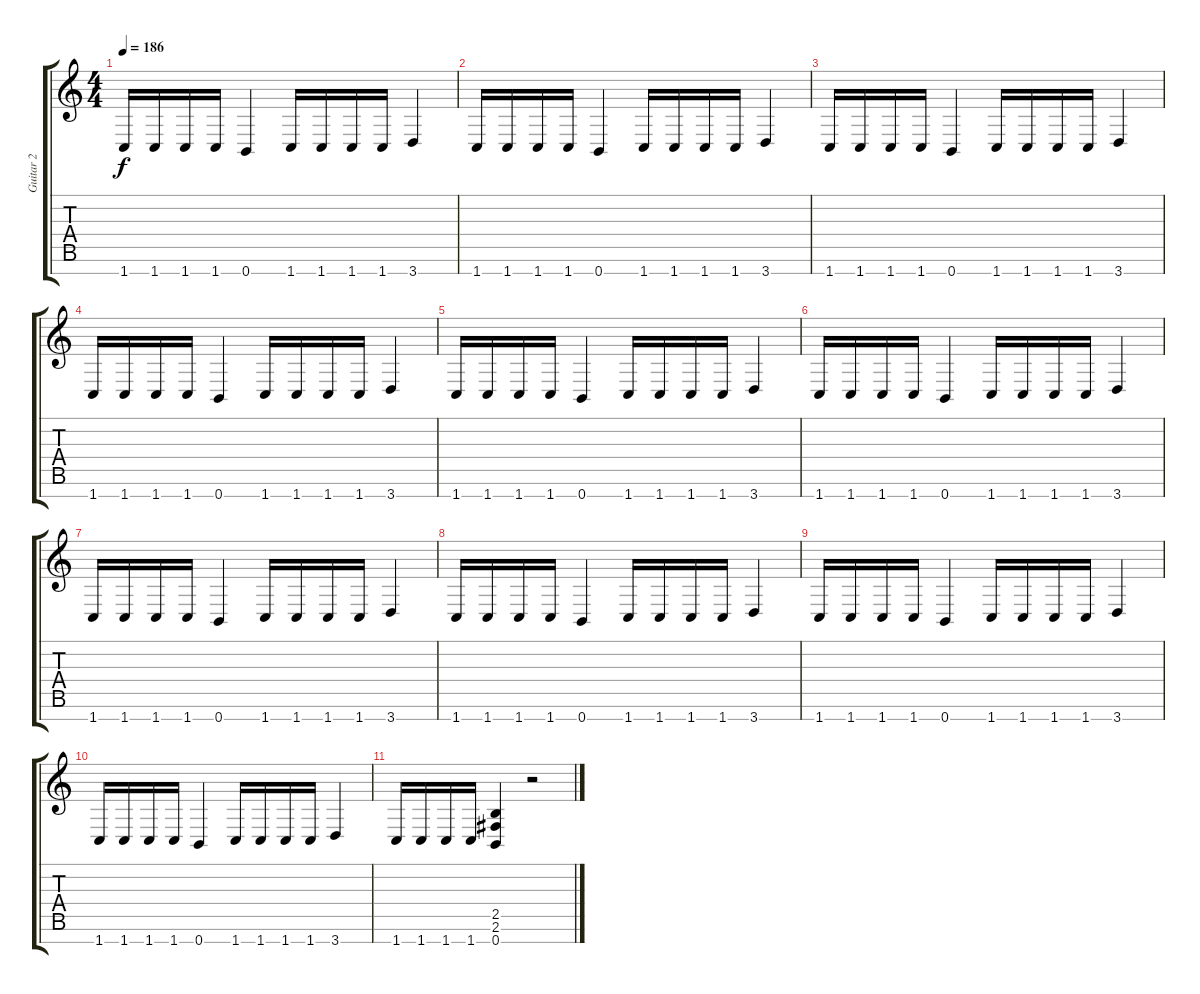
\track ("Guitar 2" "Guitar 2") {instrument distortionguitar}
\staff {score tabs}
\tuning (E4 B3 G3 D3 A2 E2 B1) {hide}
\ts (4 4)
\tempo 186
\clef g2
\ks c
1.7.16{dy f} 1.7.16 1.7.16 1.7.16 0.7.4 1.7.16 1.7.16 1.7.16 1.7.16 3.7.4 |
1.7.16 1.7.16 1.7.16 1.7.16 0.7.4 1.7.16 1.7.16 1.7.16 1.7.16 3.7.4 |
1.7.16 1.7.16 1.7.16 1.7.16 0.7.4 1.7.16 1.7.16 1.7.16 1.7.16 3.7.4 |
1.7.16 1.7.16 1.7.16 1.7.16 0.7.4 1.7.16 1.7.16 1.7.16 1.7.16 3.7.4 |
1.7.16 1.7.16 1.7.16 1.7.16 0.7.4 1.7.16 1.7.16 1.7.16 1.7.16 3.7.4 |
1.7.16 1.7.16 1.7.16 1.7.16 0.7.4 1.7.16 1.7.16 1.7.16 1.7.16 3.7.4 |
1.7.16 1.7.16 1.7.16 1.7.16 0.7.4 1.7.16 1.7.16 1.7.16 1.7.16 3.7.4 |
1.7.16 1.7.16 1.7.16 1.7.16 0.7.4 1.7.16 1.7.16 1.7.16 1.7.16 3.7.4 |
1.7.16 1.7.16 1.7.16 1.7.16 0.7.4 1.7.16 1.7.16 1.7.16 1.7.16 3.7.4 |
1.7.16 1.7.16 1.7.16 1.7.16 0.7.4 1.7.16 1.7.16 1.7.16 1.7.16 3.7.4 |
1.7.16 1.7.16 1.7.16 1.7.16 (2.5 2.6 0.7).4 r.2
